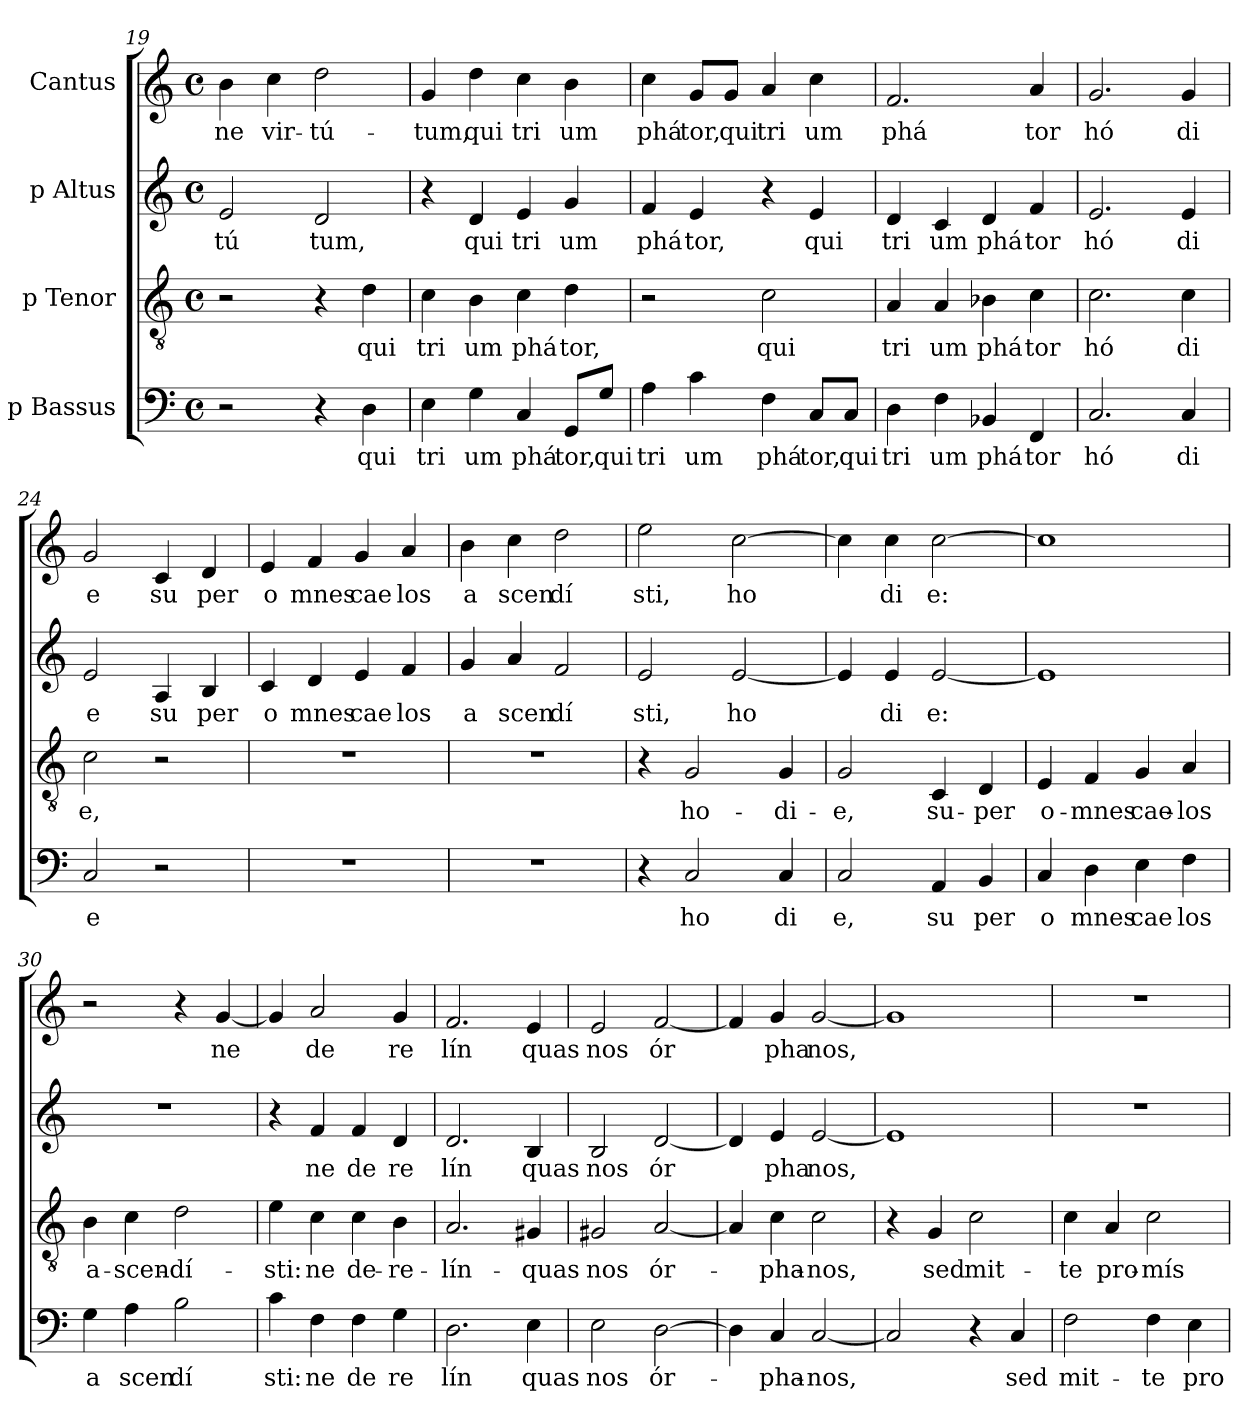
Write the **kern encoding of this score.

**kern	**text	**kern	**text	**kern	**text	**kern	**text
*part4	*part4	*part3	*part3	*part2	*part2	*part1	*part1
*staff4	*staff4	*staff3	*staff3	*staff2	*staff2	*staff1	*staff1
*I"p Bassus	*	*I"p Tenor	*	*I"p Altus	*	*I"Cantus	*
*clefF4	*	*clefGv2	*	*clefG2	*	*clefG2	*
*M4/4	*	*M4/4	*	*M4/4	*	*M4/4	*
*met(c)	*	*met(c)	*	*met(c)	*	*met(c)	*
=19	=19	=19	=19	=19	=19	=19	=19
!	!	!	!	!	!LO:LY:b:cj	!	!LO:LY:b:cj
2r	.	2r	.	2e/	tú	4b\	-ne
!	!	!	!	!	!	!	!LO:LY:b:cj
.	.	.	.	.	.	4cc\	vir-
!	!	!	!	!	!LO:LY:b:cj	!	!LO:LY:b:cj
4r	.	4r	.	2d/	tum,	2dd\	-tú-
!	!LO:LY:b:cj	!	!LO:LY:b:cj	!	!	!	!
4D\	qui	4d\	qui	.	.	.	.
!!LO:LB:g=z
=20	=20	=20	=20	=20	=20	=20	=20
!	!LO:LY:b:cj	!	!LO:LY:b:cj	!	!	!	!LO:LY:b:cj
4E\	tri	4c\	tri	4r	.	4g/	-tum,
!	!LO:LY:b:cj	!	!LO:LY:b:cj	!	!LO:LY:b:cj	!	!LO:LY:b:cj
4G\	um	4B\	um	4d/	qui	4dd\	qui
!	!LO:LY:b:cj	!	!LO:LY:b:cj	!	!LO:LY:b:cj	!	!LO:LY:b:cj
4C/	phá	4c\	phá	4e/	tri	4cc\	tri
!	!LO:LY:b:cj	!	!LO:LY:b:cj	!	!LO:LY:b:cj	!	!LO:LY:b:cj
8GG/L	tor,	4d\	tor,	4g/	um	4b\	um
!	!LO:LY:b:cj	!	!	!	!	!	!
8G/J	qui	.	.	.	.	.	.
=21	=21	=21	=21	=21	=21	=21	=21
!	!LO:LY:b:cj	!	!	!	!LO:LY:b:cj	!	!LO:LY:b:cj
4A\	tri	2r	.	4f/	phá	4cc\	phá
!	!LO:LY:b:cj	!	!	!	!LO:LY:b:cj	!	!LO:LY:b:cj
4c\	um	.	.	4e/	tor,	8g/L	tor,
!	!	!	!	!	!	!	!LO:LY:b:cj
.	.	.	.	.	.	8g/J	qui
!	!LO:LY:b:cj	!	!LO:LY:b:cj	!	!	!	!LO:LY:b:cj
4F\	phá	2c\	qui	4r	.	4a/	tri
!	!LO:LY:b:cj	!	!	!	!LO:LY:b:cj	!	!LO:LY:b:cj
8C/L	tor,	.	.	4e/	qui	4cc\	um
!	!LO:LY:b:cj	!	!	!	!	!	!
8C/J	qui	.	.	.	.	.	.
=22	=22	=22	=22	=22	=22	=22	=22
!	!LO:LY:b:cj	!	!LO:LY:b:cj	!	!LO:LY:b:cj	!	!LO:LY:b:cj
4D\	tri	4A/	tri	4d/	tri	2.f/	phá
!	!LO:LY:b:cj	!	!LO:LY:b:cj	!	!LO:LY:b:cj	!	!
4F\	um	4A/	um	4c/	um	.	.
!	!LO:LY:b:cj	!	!LO:LY:b:cj	!	!LO:LY:b:cj	!	!
4BB-X/	phá	4B-X\	phá	4d/	phá	.	.
!	!LO:LY:b:cj	!	!LO:LY:b:cj	!	!LO:LY:b:cj	!	!LO:LY:b:cj
4FF/	tor	4c\	tor	4f/	tor	4a/	tor
=23	=23	=23	=23	=23	=23	=23	=23
!	!LO:LY:b:cj	!	!LO:LY:b:cj	!	!LO:LY:b:cj	!	!LO:LY:b:cj
2.C/	hó	2.c\	hó	2.e/	hó	2.g/	hó
!	!LO:LY:b:cj	!	!LO:LY:b:cj	!	!LO:LY:b:cj	!	!LO:LY:b:cj
4C/	di	4c\	di	4e/	di	4g/	di
=24	=24	=24	=24	=24	=24	=24	=24
!	!LO:LY:b:cj	!	!LO:LY:b:cj	!	!LO:LY:b:cj	!	!LO:LY:b:cj
2C/	e	2c\	e,	2e/	e	2g/	e
!	!	!	!	!	!LO:LY:b:cj	!	!LO:LY:b:cj
2r	.	2r	.	4A/	su	4c/	su
!	!	!	!	!	!LO:LY:b:cj	!	!LO:LY:b:cj
.	.	.	.	4B/	per	4d/	per
=25	=25	=25	=25	=25	=25	=25	=25
!	!	!	!	!	!LO:LY:b:cj	!	!LO:LY:b:cj
1r	.	1r	.	4c/	o	4e/	o
!	!	!	!	!	!LO:LY:b:cj	!	!LO:LY:b:cj
.	.	.	.	4d/	mnes	4f/	mnes
!	!	!	!	!	!LO:LY:b:cj	!	!LO:LY:b:cj
.	.	.	.	4e/	cae	4g/	cae
!	!	!	!	!	!LO:LY:b:cj	!	!LO:LY:b:cj
.	.	.	.	4f/	los	4a/	los
!!LO:PB:g=z
=26	=26	=26	=26	=26	=26	=26	=26
!	!	!	!	!	!LO:LY:b:cj	!	!LO:LY:b:cj
1r	.	1r	.	4g/	a	4b\	a
!	!	!	!	!	!LO:LY:b:cj	!	!LO:LY:b:cj
.	.	.	.	4a/	scen	4cc\	scen
!	!	!	!	!	!LO:LY:b:cj	!	!LO:LY:b:cj
.	.	.	.	2f/	dí	2dd\	dí
=27	=27	=27	=27	=27	=27	=27	=27
!	!	!	!	!	!LO:LY:b:cj	!	!LO:LY:b:cj
4r	.	4r	.	2e/	sti,	2ee\	sti,
!	!LO:LY:b:cj	!	!LO:LY:b:cj	!	!	!	!
2C/	ho	2G/	ho-	.	.	.	.
!	!	!	!	!	!LO:LY:b:cj	!	!LO:LY:b:cj
.	.	.	.	[<2e/	ho	[>2cc\	ho
!	!LO:LY:b:cj	!	!LO:LY:b:cj	!	!	!	!
4C/	di	4G/	-di-	.	.	.	.
=28	=28	=28	=28	=28	=28	=28	=28
!	!LO:LY:b:cj	!	!LO:LY:b:cj	!	!	!	!
2C/	e,	2G/	-e,	4e/]	.	4cc\]	.
!	!	!	!	!	!LO:LY:b:cj	!	!LO:LY:b:cj
.	.	.	.	4e/	di	4cc\	di
!	!LO:LY:b:cj	!	!LO:LY:b:cj	!	!LO:LY:b:cj	!	!LO:LY:b:cj
4AA/	su	4C/	su-	[<2e/	e:	[>2cc\	e:
!	!LO:LY:b:cj	!	!LO:LY:b:cj	!	!	!	!
4BB/	per	4D/	-per	.	.	.	.
=29	=29	=29	=29	=29	=29	=29	=29
!	!LO:LY:b:cj	!	!LO:LY:b:cj	!	!	!	!
4C/	o	4E/	o-	1e]	.	1cc]	.
!	!LO:LY:b:cj	!	!LO:LY:b:cj	!	!	!	!
4D\	mnes	4F/	-mnes	.	.	.	.
!	!LO:LY:b:cj	!	!LO:LY:b:cj	!	!	!	!
4E\	cae	4G/	cae-	.	.	.	.
!	!LO:LY:b:cj	!	!LO:LY:b:cj	!	!	!	!
4F\	los	4A/	-los	.	.	.	.
=30	=30	=30	=30	=30	=30	=30	=30
!	!LO:LY:b:cj	!	!LO:LY:b:cj	!	!	!	!
4G\	a	4B\	a-	1r	.	2r	.
!	!LO:LY:b:cj	!	!LO:LY:b:cj	!	!	!	!
4A\	scen	4c\	-scen-	.	.	.	.
!	!LO:LY:b:cj	!	!LO:LY:b:cj	!	!	!	!
2B\	dí	2d\	-dí-	.	.	4r	.
!	!	!	!	!	!	!	!LO:LY:b:cj
.	.	.	.	.	.	[<4g/	ne
=31	=31	=31	=31	=31	=31	=31	=31
!	!LO:LY:b:cj	!	!LO:LY:b:cj	!	!	!	!
4c\	sti:	4e\	-sti:	4r	.	4g/]	.
!	!LO:LY:b:cj	!	!LO:LY:b:cj	!	!LO:LY:b:cj	!	!LO:LY:b:cj
4F\	ne	4c\	ne	4f/	ne	2a/	de
!	!LO:LY:b:cj	!	!LO:LY:b:cj	!	!LO:LY:b:cj	!	!
4F\	de	4c\	de-	4f/	de	.	.
!	!LO:LY:b:cj	!	!LO:LY:b:cj	!	!LO:LY:b:cj	!	!LO:LY:b:cj
4G\	re	4B\	-re-	4d/	re	4g/	re
=32	=32	=32	=32	=32	=32	=32	=32
!	!LO:LY:b:cj	!	!LO:LY:b:cj	!	!LO:LY:b:cj	!	!LO:LY:b:cj
2.D\	lín	2.A/	-lín-	2.d/	lín	2.f/	lín
!	!LO:LY:b:cj	!	!LO:LY:b:cj	!	!LO:LY:b:cj	!	!LO:LY:b:cj
4E\	quas	4G#X/	-quas	4B/	quas	4e/	quas
!!LO:LB:g=z
=33	=33	=33	=33	=33	=33	=33	=33
!	!LO:LY:b:cj	!	!LO:LY:b:cj	!	!LO:LY:b:cj	!	!LO:LY:b:cj
2E\	nos	2G#X/	nos	2B/	nos	2e/	nos
!	!LO:LY:b:cj	!	!LO:LY:b:cj	!	!LO:LY:b:cj	!	!LO:LY:b:cj
[>2D\	ór-	[<2A/	ór-	[<2d/	ór	[<2f/	ór
=34	=34	=34	=34	=34	=34	=34	=34
4D\]	.	4A/]	.	4d/]	.	4f/]	.
!	!LO:LY:b:cj	!	!LO:LY:b:cj	!	!LO:LY:b:cj	!	!LO:LY:b:cj
4C/	-pha-	4c\	-pha-	4e/	pha	4g/	pha
!	!LO:LY:b:cj	!	!LO:LY:b:cj	!	!LO:LY:b:cj	!	!LO:LY:b:cj
[<2C/	-nos,	2c\	-nos,	[<2e/	nos,	[<2g/	nos,
=35	=35	=35	=35	=35	=35	=35	=35
2C/]	.	4r	.	1e]	.	1g]	.
!	!	!	!LO:LY:b:cj	!	!	!	!
.	.	4G/	sed	.	.	.	.
!	!	!	!LO:LY:b:cj	!	!	!	!
4r	.	2c\	mit-	.	.	.	.
!	!LO:LY:b:cj	!	!	!	!	!	!
4C/	sed	.	.	.	.	.	.
=36	=36	=36	=36	=36	=36	=36	=36
!	!LO:LY:b:cj	!	!LO:LY:b:cj	!	!	!	!
2F\	mit-	4c\	-te	1r	.	1r	.
!	!	!	!LO:LY:b:cj	!	!	!	!
.	.	4A/	pro-	.	.	.	.
!	!LO:LY:b:cj	!	!LO:LY:b:cj	!	!	!	!
4F\	-te	2c\	-mís-	.	.	.	.
!	!LO:LY:b:cj	!	!	!	!	!	!
4E\	pro-	.	.	.	.	.	.
=	=	=	=	=	=	=	=
*-	*-	*-	*-	*-	*-	*-	*-
